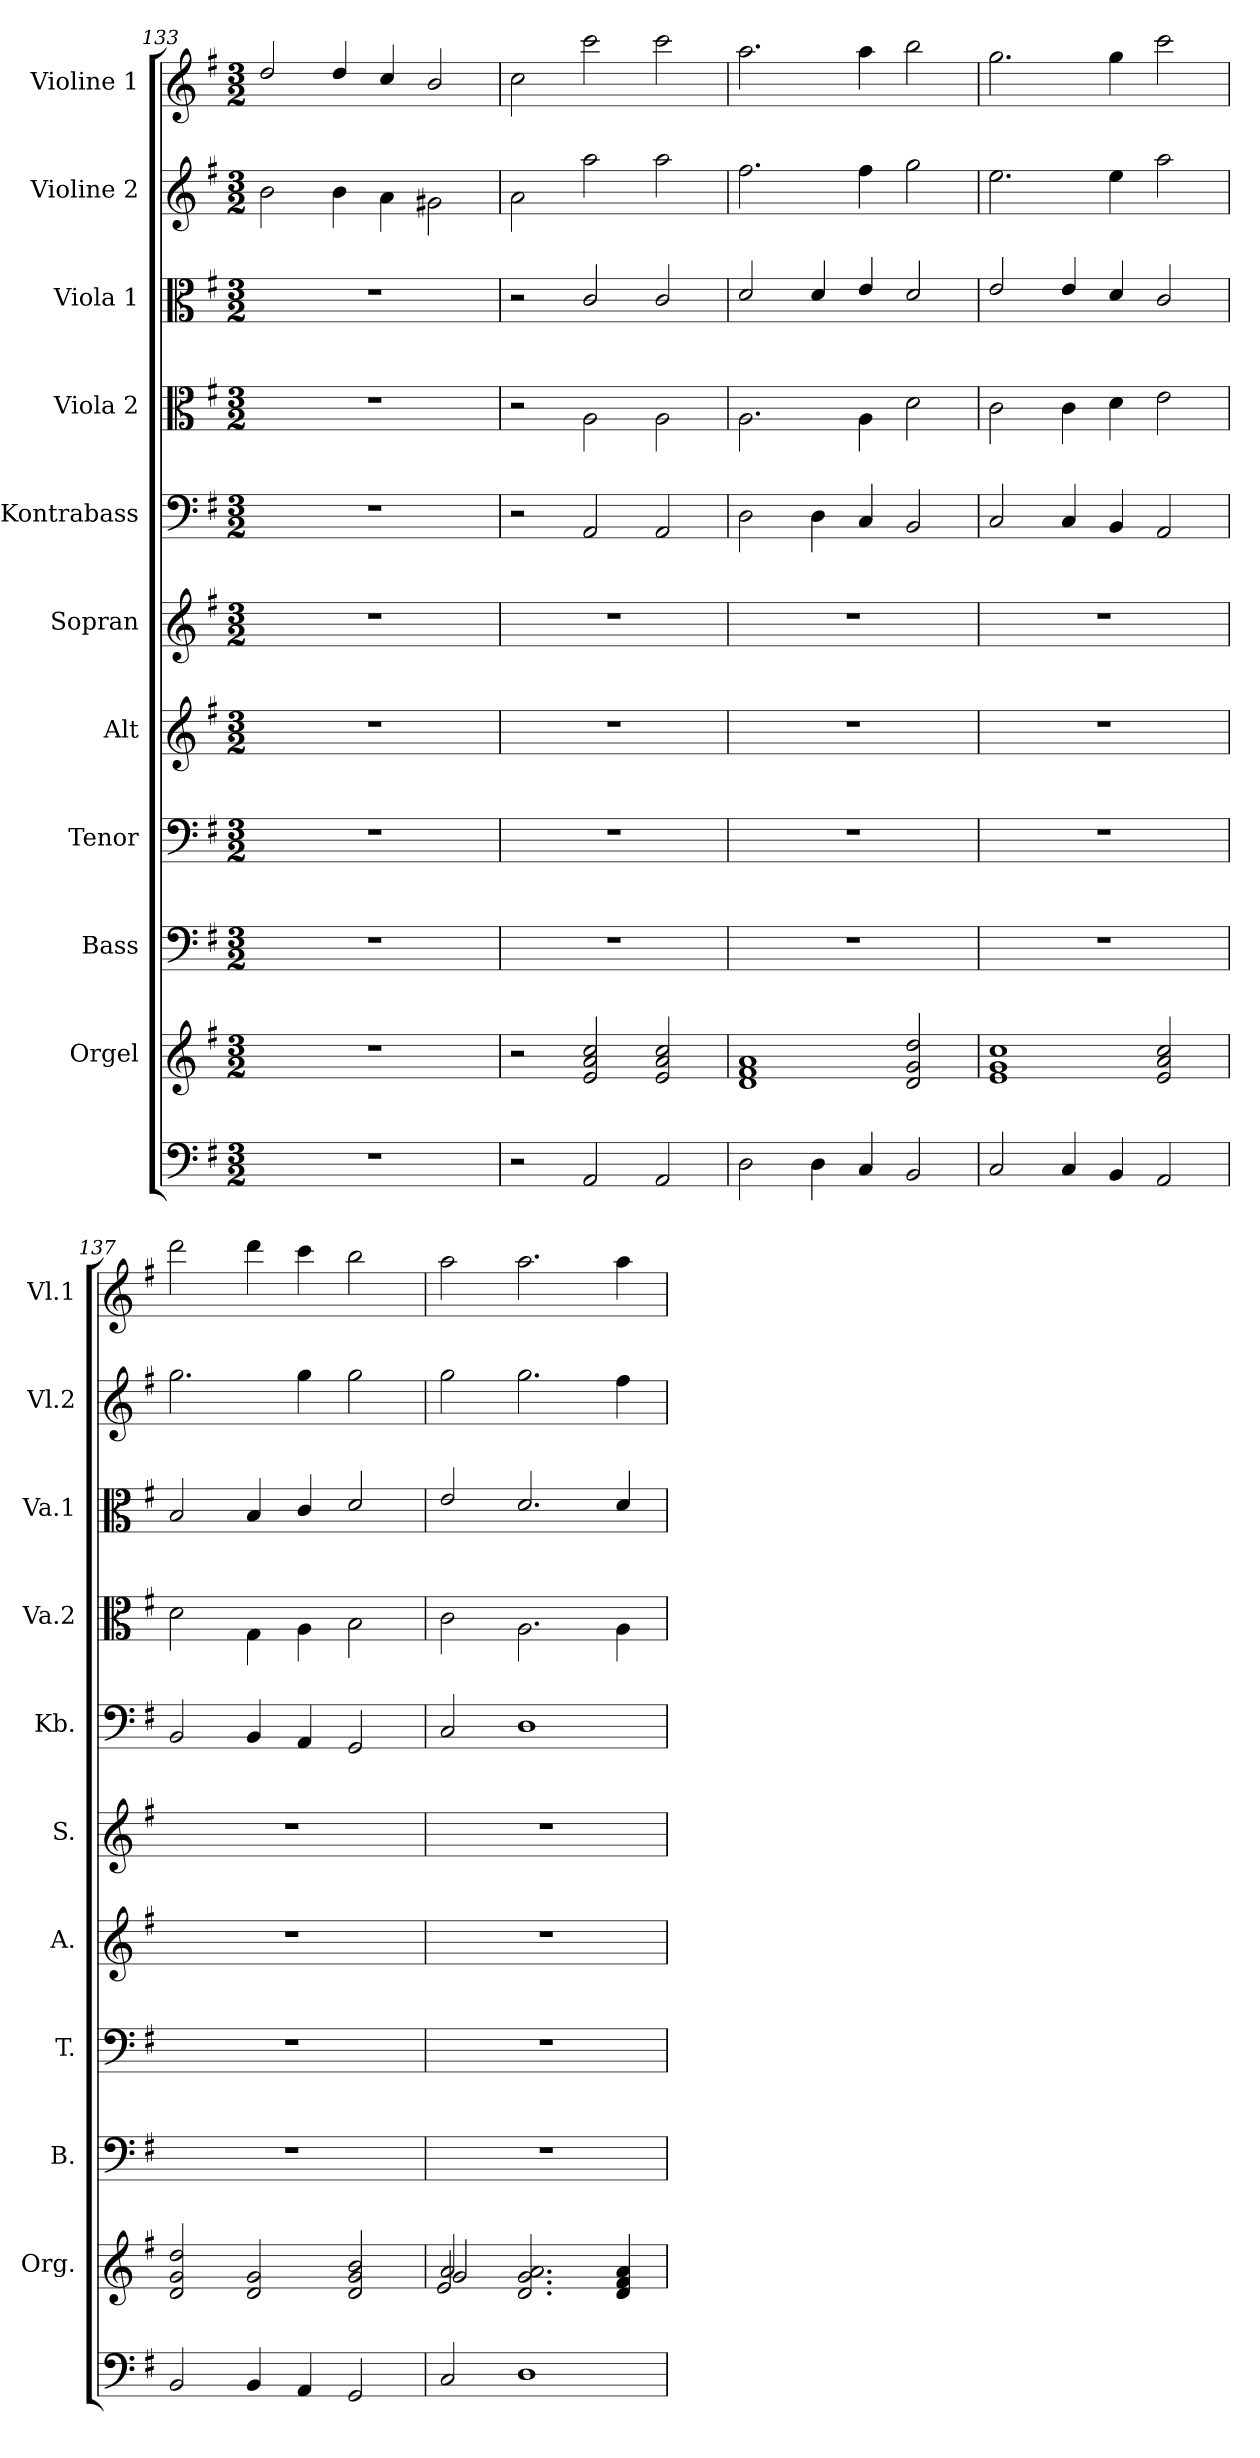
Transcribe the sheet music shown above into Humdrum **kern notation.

**kern	**kern	**kern	**kern	**kern	**kern	**kern	**kern	**kern	**kern	**kern
*part11	*part10	*part9	*part8	*part7	*part6	*part5	*part4	*part3	*part2	*part1
*staff11	*staff10	*staff9	*staff8	*staff7	*staff6	*staff5	*staff4	*staff3	*staff2	*staff1
*	*I"Orgel	*I"Bass	*I"Tenor	*I"Alt	*I"Sopran	*I"Kontrabass	*I"Viola 2	*I"Viola 1	*I"Violine 2	*I"Violine 1
*	*I'Org.	*I'B.	*I'T.	*I'A.	*I'S.	*I'Kb.	*I'Va.2	*I'Va.1	*I'Vl.2	*I'Vl.1
*clefF4	*clefG2	*clefF4	*clefF4	*clefG2	*clefG2	*clefF4	*clefC3	*clefC3	*clefG2	*clefG2
*k[f#]	*k[f#]	*k[f#]	*k[f#]	*k[f#]	*k[f#]	*k[f#]	*k[f#]	*k[f#]	*k[f#]	*k[f#]
*G:	*G:	*G:	*G:	*G:	*G:	*G:	*G:	*G:	*G:	*G:
*M3/2	*M3/2	*M3/2	*M3/2	*M3/2	*M3/2	*M3/2	*M3/2	*M3/2	*M3/2	*M3/2
=133	=133	=133	=133	=133	=133	=133	=133	=133	=133	=133
1.r	1.r	1.r	1.r	1.r	1.r	1.r	1.r	1.r	2b\	2dd/
.	.	.	.	.	.	.	.	.	4b\	4dd/
.	.	.	.	.	.	.	.	.	4a\	4cc/
.	.	.	.	.	.	.	.	.	2g#X\	2b/
=134	=134	=134	=134	=134	=134	=134	=134	=134	=134	=134
2r	2r	1.r	1.r	1.r	1.r	2r	2r	2r	2a\	2cc\
2AA/	2e/ 2a/ 2cc/	.	.	.	.	2AA/	2A\	2c/	2aa\	2ccc\
2AA/	2e/ 2a/ 2cc/	.	.	.	.	2AA/	2A\	2c/	2aa\	2ccc\
!!LO:PB:g=z
=135	=135	=135	=135	=135	=135	=135	=135	=135	=135	=135
2D\	1d 1f# 1a	1.r	1.r	1.r	1.r	2D\	2.A\	2d/	2.ff#\	2.aa\
4D\	.	.	.	.	.	4D\	.	4d/	.	.
4C/	.	.	.	.	.	4C/	4A\	4e/	4ff#\	4aa\
2BB/	2d/ 2g/ 2dd/	.	.	.	.	2BB/	2d\	2d/	2gg\	2bb\
=136	=136	=136	=136	=136	=136	=136	=136	=136	=136	=136
2C/	1e 1g 1cc	1.r	1.r	1.r	1.r	2C/	2c\	2e/	2.ee\	2.gg\
4C/	.	.	.	.	.	4C/	4c\	4e/	.	.
4BB/	.	.	.	.	.	4BB/	4d\	4d/	4ee\	4gg\
2AA/	2e/ 2a/ 2cc/	.	.	.	.	2AA/	2e\	2c/	2aa\	2ccc\
=137	=137	=137	=137	=137	=137	=137	=137	=137	=137	=137
2BB/	2d/ 2g/ 2dd/	1.r	1.r	1.r	1.r	2BB/	2d\	2B/	2.gg\	2ddd\
4BB/	2d/ 2g/	.	.	.	.	4BB/	4G\	4B/	.	4ddd\
4AA/	.	.	.	.	.	4AA/	4A\	4c/	4gg\	4ccc\
2GG/	2d/ 2g/ 2b/	.	.	.	.	2GG/	2B\	2d/	2gg\	2bb\
=138	=138	=138	=138	=138	=138	=138	=138	=138	=138	=138
*	*^	*	*	*	*	*	*	*	*	*
*	*	*^	*	*	*	*	*	*	*	*	*
2C/	2a/	2g/	2e/	1.r	1.r	1.r	1.r	2C/	2c\	2e/	2gg\	2aa\
1D	2.d/ 2.g/ 2.a/	1ryy	1ryy	.	.	.	.	1D	2.A\	2.d/	2.gg\	2.aa\
.	4d/ 4f#/ 4a/	.	.	.	.	.	.	.	4A\	4d/	4ff#\	4aa\
*	*v	*v	*v	*	*	*	*	*	*	*	*	*
=	=	=	=	=	=	=	=	=	=	=
*-	*-	*-	*-	*-	*-	*-	*-	*-	*-	*-
